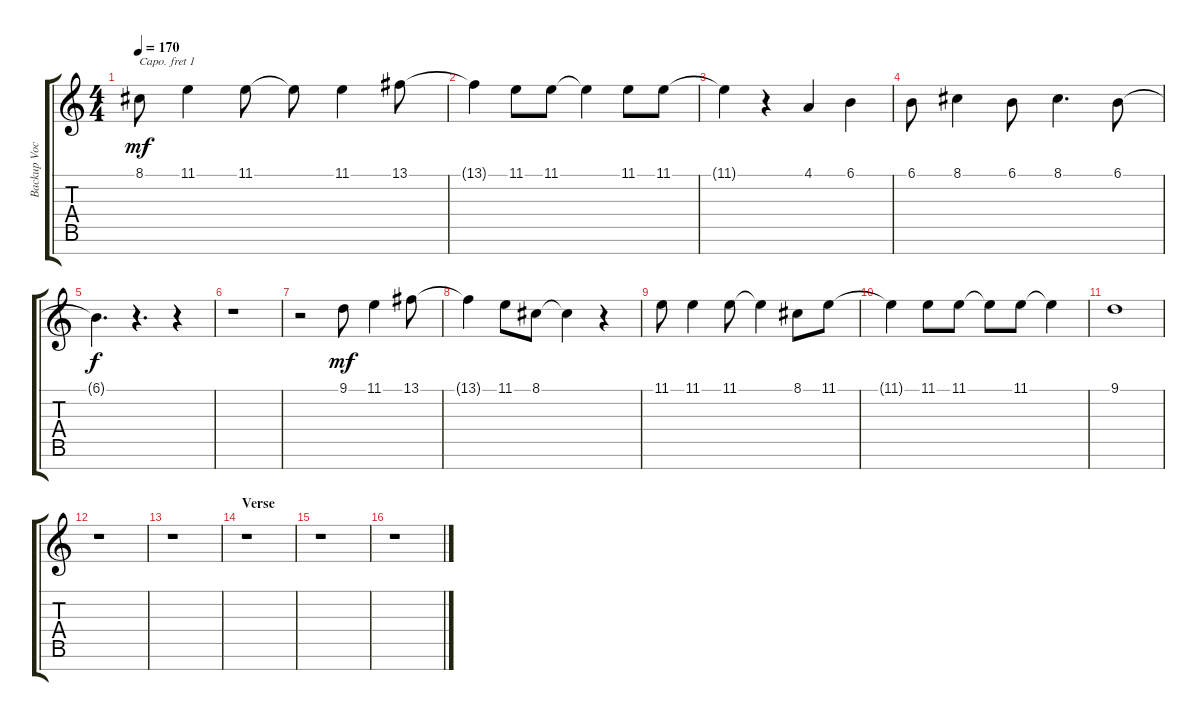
\track ("Backup Vocals - David Desrosiers" "Backup Voc") {instrument synthbrass1}
\staff {score tabs}
\capo 1
\tuning (E4 B3 G3 D3 A2 E2 B1) {hide}
\ts (4 4)
\tempo 170
\clef g2
\ks c
8.1.8{dy mf} 11.1.4 11.1.8 11.1{t}.8 11.1.4 13.1.8 |
13.1{t}.4 11.1.8 11.1.8 11.1{t}.4 11.1.8 11.1.8 |
11.1{t}.4 r.4 4.1.4 6.1.4 |
6.1.8 8.1.4 6.1.8 8.1.4{d} 6.1.8 |
6.1{t}.4{d dy f} r.4{d} r.4 |
r.1 |
r.2 9.1.8{dy mf} 11.1.4 13.1.8 |
13.1{t}.4 11.1.8 8.1.8 8.1{t}.4 r.4 |
11.1.8 11.1.4 11.1.8 11.1{t}.4 8.1.8 11.1.8 |
11.1{t}.4 11.1.8 11.1.8 11.1{t}.8 11.1.8 11.1{t}.4 |
9.1.1 |
r.1 |
r.1 |
\section ("" "Verse")
r.1 |
r.1 |
r.1
